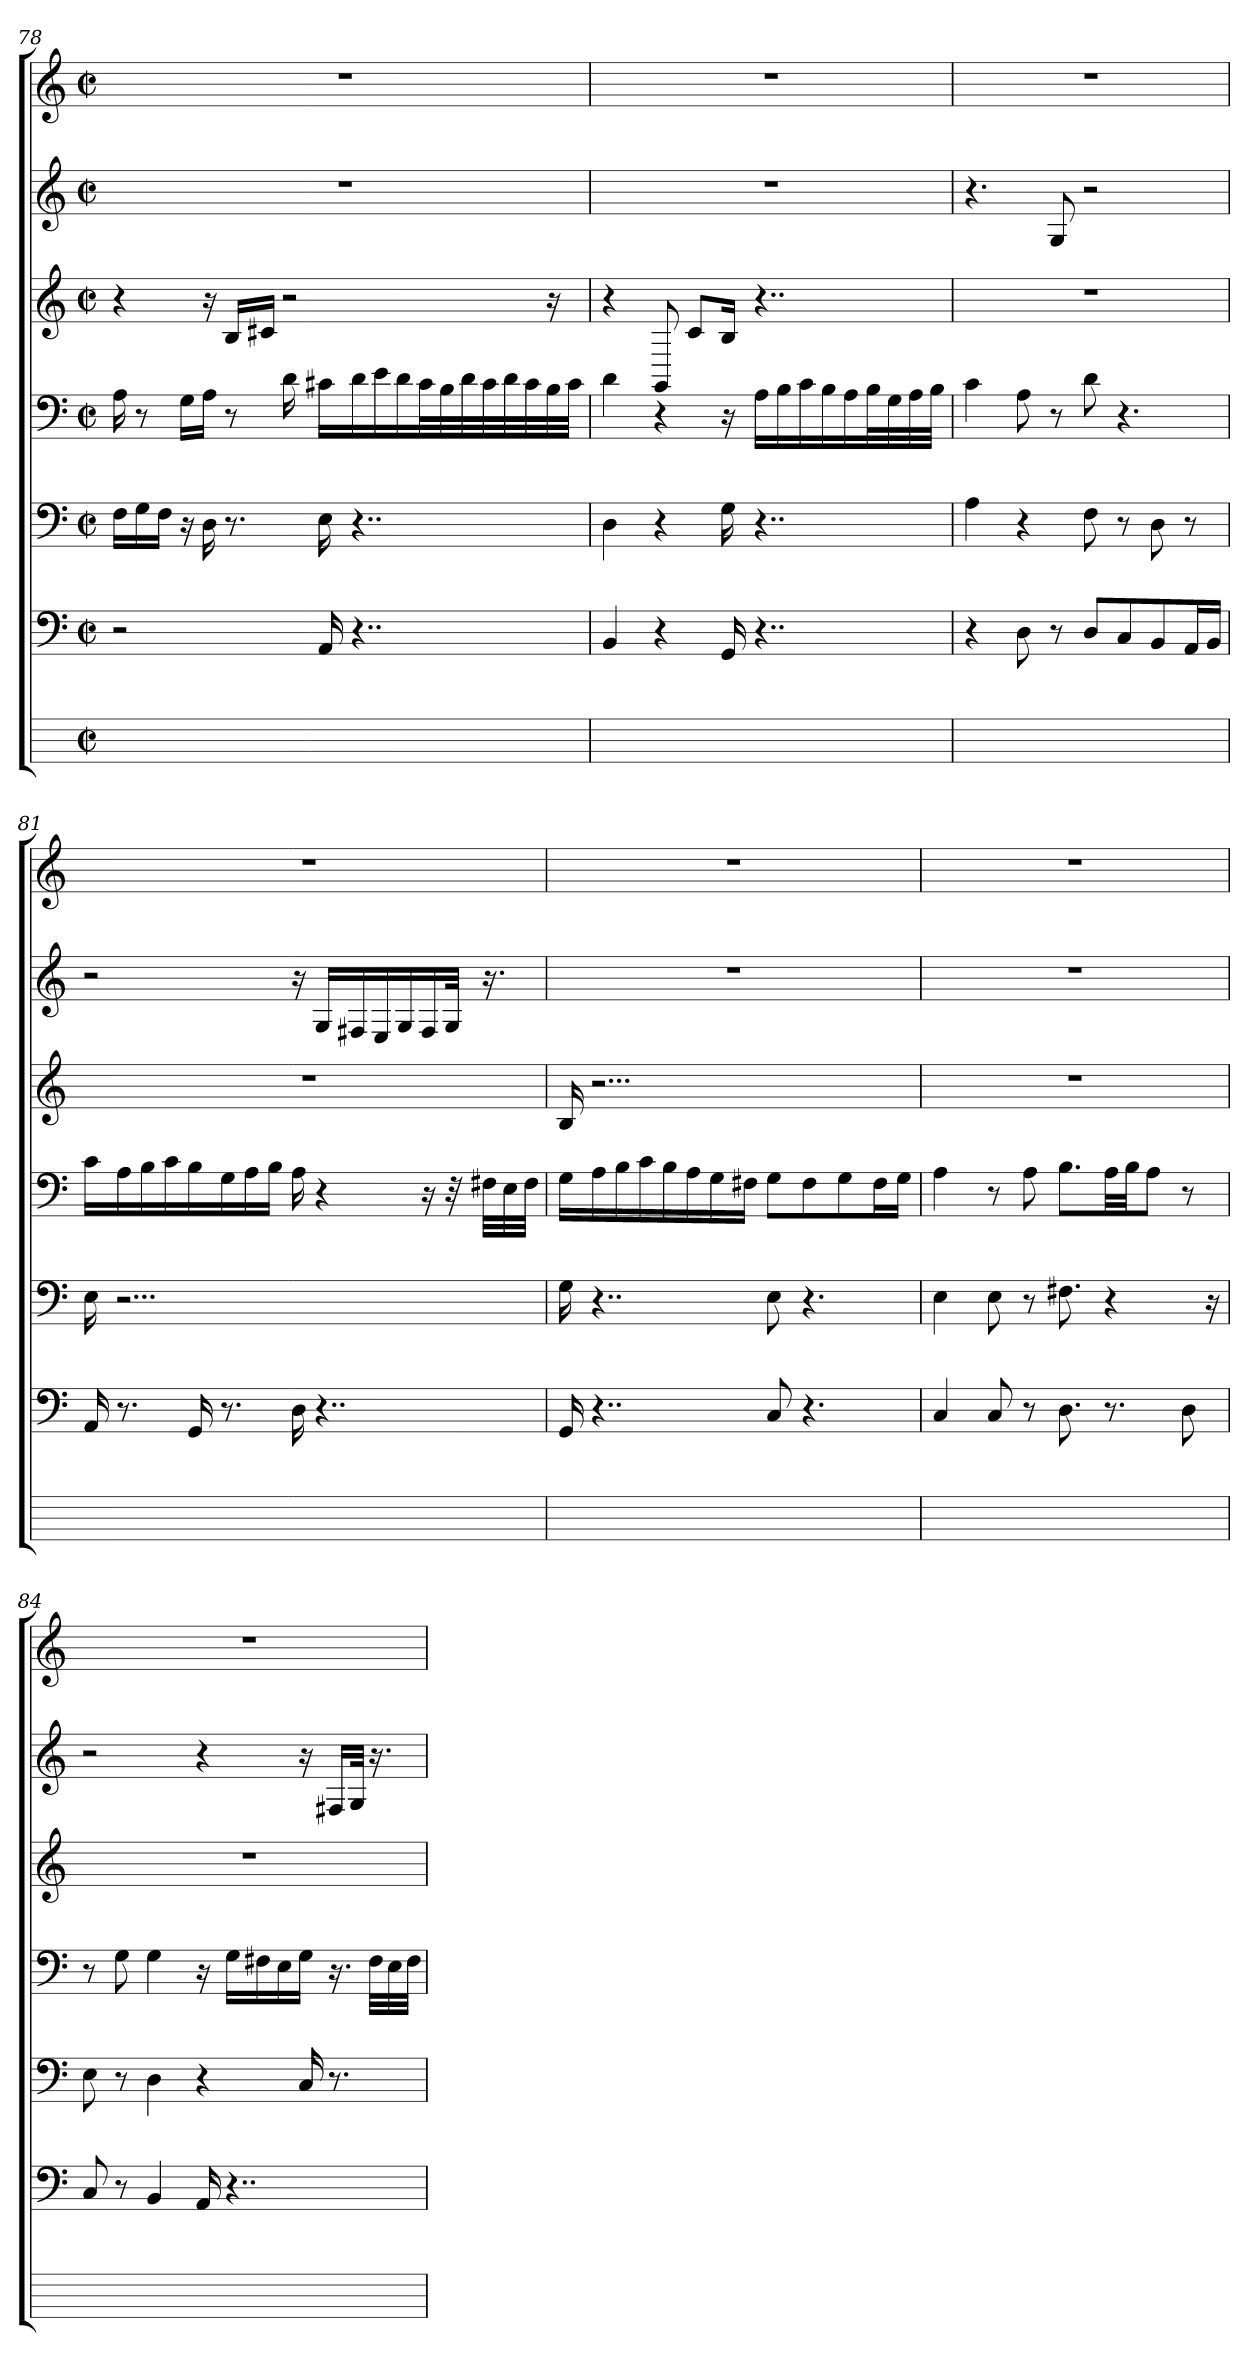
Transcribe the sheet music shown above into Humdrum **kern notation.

**kern	**kern	**kern	**kern	**kern	**kern	**kern
*part7	*part6	*part5	*part4	*part3	*part2	*part1
*staff7	*staff6	*staff5	*staff4	*staff3	*staff2	*staff1
*	*clefF4	*clefF4	*clefF4	*clefG2	*clefG2	*clefG2
*	*k[]	*k[]	*k[]	*k[]	*k[]	*k[]
*	*C:	*C:	*C:	*C:	*C:	*C:
*M2/2	*M2/2	*M2/2	*M2/2	*M2/2	*M2/2	*M2/2
*met(c|)	*met(c|)	*met(c|)	*met(c|)	*met(c|)	*met(c|)	*met(c|)
=78	=78	=78	=78	=78	=78	=78
1ryy	2r	16FLL	16A	4r	1r	1r
.	.	16Gi	8r	.	.	.
.	.	16FjJJ	.	.	.	.
.	.	16r	16GiLL	.	.	.
.	.	16D	16AJJ	16r	.	.
.	.	8.r	8r	16BiLL	.	.
.	.	.	.	16c#XZJJ	.	.
.	.	.	16di	2r	.	.
.	16AA	16E	16c#VLL	.	.	.
.	4..r	4..r	16di	.	.	.
.	.	.	16eZ	.	.	.
.	.	.	16di	.	.	.
.	.	.	32c#ZL	.	.	.
.	.	.	32Bi	.	.	.
.	.	.	32di	.	.	.
.	.	.	32c#i	.	.	.
.	.	.	32dZ	.	.	.
.	.	.	32c#i	.	.	.
.	.	.	32Bi	16r	.	.
.	.	.	32c#iJJJ	.	.	.
=79	=79	=79	=79	=79	=79	=79
1ryy	4BB	4D	4d	4r	1r	1r
.	4r	4r	4r	8GGi	.	.
.	.	.	.	8cjL	.	.
.	16GG	16G	16r	16BZJk	.	.
.	4..r	4..r	16AiLL	4..r	.	.
.	.	.	16Bi	.	.	.
.	.	.	16ci	.	.	.
.	.	.	16B	.	.	.
.	.	.	16Ai	.	.	.
.	.	.	32BiL	.	.	.
.	.	.	32Gi	.	.	.
.	.	.	32Ai	.	.	.
.	.	.	32BiJJJ	.	.	.
=80	=80	=80	=80	=80	=80	=80
1ryy	4r	4A	4c	1r	4.r	1r
.	8D	4r	8A	.	.	.
.	8r	.	8r	.	8Gj	.
.	8DjL	8F	8d	.	2r	.
.	8C	8r	4.r	.	.	.
.	8BB	8D	.	.	.	.
.	16AAiL	8r	.	.	.	.
.	16BBiJJ	.	.	.	.	.
=81	=81	=81	=81	=81	=81	=81
1ryy	16AA	16E	16cLL	1r	2r	1r
.	8.r	2...r	16Ai	.	.	.
.	.	.	16Bi	.	.	.
.	.	.	16ci	.	.	.
.	16GG	.	16B	.	.	.
.	8.r	.	16Gi	.	.	.
.	.	.	16Ai	.	.	.
.	.	.	16BiJJ	.	.	.
.	16D	.	16A	.	16r	.
.	4..r	.	4r	.	16GiLL	.
.	.	.	.	.	16F#Xi	.
.	.	.	.	.	16Ei	.
.	.	.	.	.	16Gi	.
.	.	.	16r	.	16F#i	.
.	.	.	32r	.	32GjJJk	.
.	.	.	32F#iLLL	.	16.r	.
.	.	.	32Ei	.	.	.
.	.	.	32F#iJJJ	.	.	.
=82	=82	=82	=82	=82	=82	=82
1ryy	16GG	16G	16GLL	16BZ	1r	1r
.	4..r	4..r	16Ai	2...r	.	.
.	.	.	16Bi	.	.	.
.	.	.	16ci	.	.	.
.	.	.	16Bi	.	.	.
.	.	.	16Ai	.	.	.
.	.	.	16Gi	.	.	.
.	.	.	16F#XiJJ	.	.	.
.	8C	8E	8GjL	.	.	.
.	4.r	4.r	8F#i	.	.	.
.	.	.	8Gi	.	.	.
.	.	.	16F#iL	.	.	.
.	.	.	16GiJJ	.	.	.
=83	=83	=83	=83	=83	=83	=83
1ryy	4Cj	4Ej	4A	1r	1r	1r
.	8C	8E	8r	.	.	.
.	8r	8r	8A	.	.	.
.	8.D	8.F#XV	8.BL	.	.	.
.	8.r	4r	32AiLL	.	.	.
.	.	.	32BiJJ	.	.	.
.	.	.	8AJ	.	.	.
.	8Di	.	8r	.	.	.
.	.	16r	.	.	.	.
=84	=84	=84	=84	=84	=84	=84
1ryy	8C	8E	8r	1r	2r	1r
.	8r	8r	8G	.	.	.
.	4BB	4D	4G	.	.	.
.	16AA	4r	16r	.	4r	.
.	4..r	.	16GiLL	.	.	.
.	.	.	16F#XZ	.	.	.
.	.	.	16Ei	.	.	.
.	.	16C	16GjJJ	.	16r	.
.	.	8.r	16.r	.	16F#iLL	.
.	.	.	.	.	32GjJJk	.
.	.	.	32F#iLLL	.	16.r	.
.	.	.	32Ei	.	.	.
.	.	.	32F#iJJJ	.	.	.
=	=	=	=	=	=	=
*-	*-	*-	*-	*-	*-	*-
